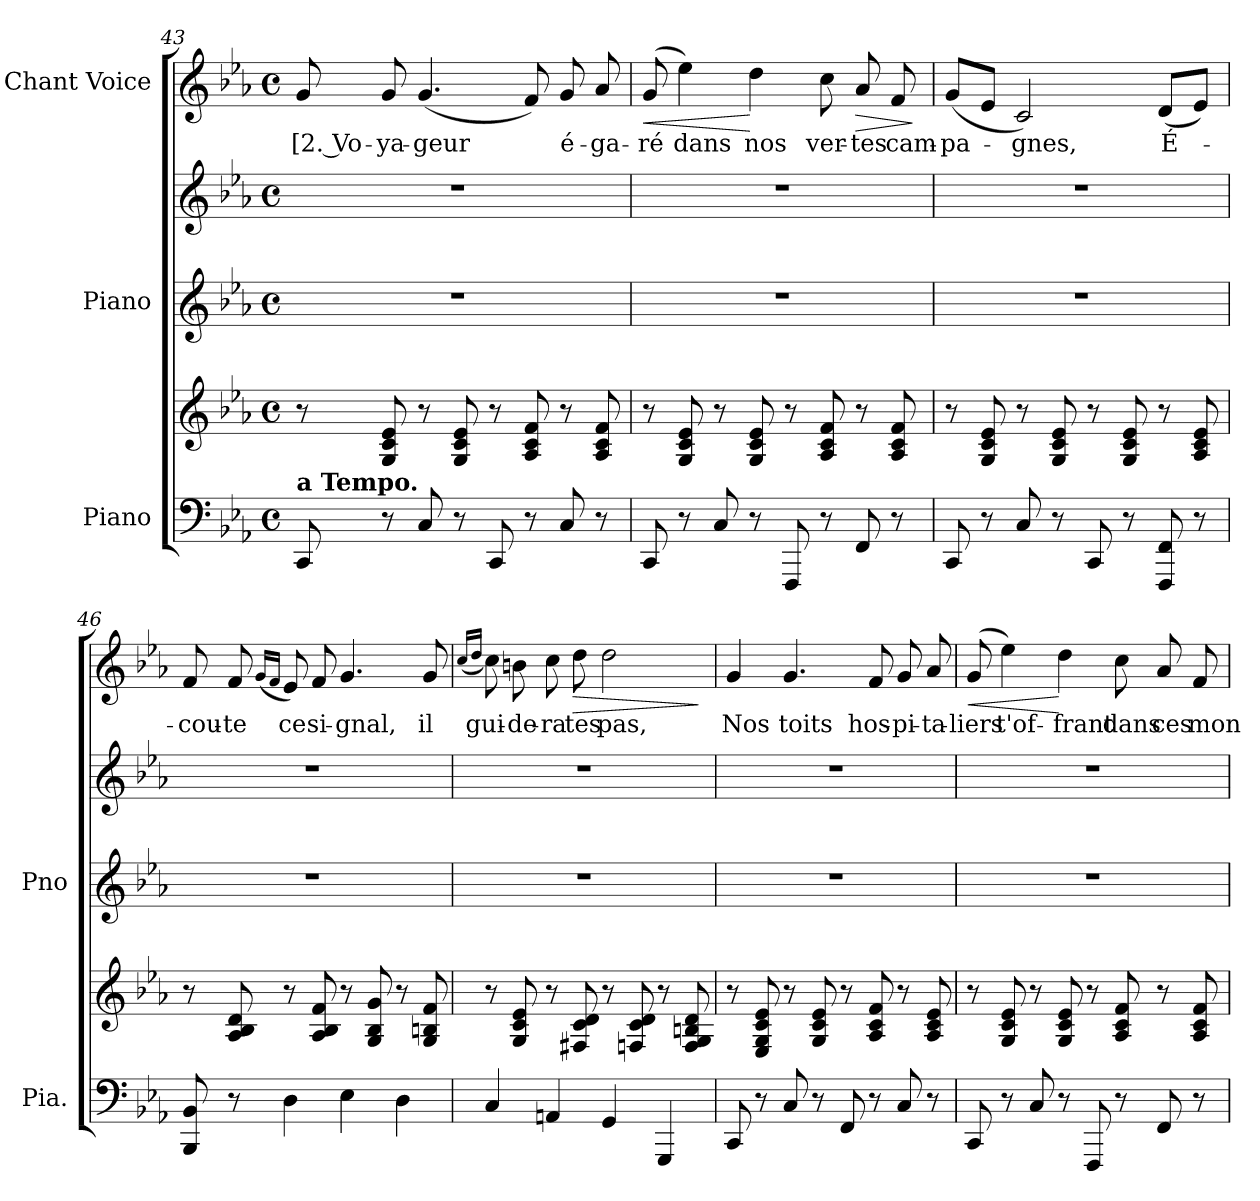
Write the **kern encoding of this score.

**kern	**kern	**kern	**kern	**kern	**text	**dynam
*part3	*part3	*part2	*part2	*part1	*part1	*part1
*staff5	*staff4	*staff3	*staff2	*staff1	*staff1	*staff1
*I"Piano	*	*I"Piano	*	*I"Chant Voice	*	*
*I'Pia.	*	*I'Pno	*	*	*	*
!!LO:PB:g=z
*clefF4	*clefG2	*clefG2	*clefG2	*clefG2	*	*
*k[b-e-a-]	*k[b-e-a-]	*k[b-e-a-]	*k[b-e-a-]	*k[b-e-a-]	*	*
*M4/4	*M4/4	*M4/4	*M4/4	*M4/4	*	*
*met(c)	*met(c)	*met(c)	*met(c)	*met(c)	*	*
=43	=43	=43	=43	=43	=43	=43
!LO:TX:a:B:t=a Tempo.	!	!	!	!	!	!
!	!	!	!	!	!LO:LY:b	!
8CC	8r	1r	1r	8g/	[2. Vo-	.
!	!	!	!	!	!LO:LY:b	!
8r	8G 8c 8e-	.	.	8g/	-ya-	.
!	!	!	!	!	!LO:LY:b	!
8C	8r	.	.	(4.g/	-geur	.
8r	8G 8c 8e-	.	.	.	.	.
8CC	8r	.	.	.	.	.
8r	8A- 8c 8f	.	.	8f/)	.	.
!	!	!	!	!	!LO:LY:b	!
8C	8r	.	.	8g/	é-	.
!	!	!	!	!	!LO:LY:b	!
8r	8A- 8c 8f	.	.	8a-/	-ga-	.
=44	=44	=44	=44	=44	=44	=44
!	!	!	!	!	!LO:LY:b	!LO:HP:b
8CC	8r	1r	1r	(8g/	-ré	<
!	!	!	!	!	!LO:LY:b	!
8r	8G 8c 8e-	.	.	4ee-\)	dans	.
8C	8r	.	.	.	.	.
!	!	!	!	!	!LO:LY:b	!
8r	8G 8c 8e-	.	.	4dd\	nos	[
8FFF	8r	.	.	.	.	.
!	!	!	!	!	!LO:LY:b	!
8r	8A- 8c 8f	.	.	8cc\	ver-	.
!	!	!	!	!	!LO:LY:b	!LO:HP:b
8FF	8r	.	.	8a-/	-tes	>
!	!	!	!	!	!LO:LY:b	!
8r	8A- 8c 8f	.	.	8f/	cam-	.
.	.	.	.	.	.	]
=45	=45	=45	=45	=45	=45	=45
!	!	!	!	!	!LO:LY:b	!
8CC	8r	1r	1r	(8g/L	-pa-	.
8r	8G 8c 8e-	.	.	8e-/J	.	.
!	!	!	!	!	!LO:LY:b	!
8C	8r	.	.	2c/)	-gnes,	.
8r	8G 8c 8e-	.	.	.	.	.
8CC	8r	.	.	.	.	.
8r	8G 8c 8e-	.	.	.	.	.
!	!	!	!	!	!LO:LY:b	!
8FFF 8FF	8r	.	.	(8d/L	É-	.
8r	8A- 8c 8e-	.	.	8e-/J)	.	.
=46	=46	=46	=46	=46	=46	=46
!	!	!	!	!	!LO:LY:b	!
8BBB- 8BB-	8r	1r	1r	8f/	-cou-	.
!	!	!	!	!	!LO:LY:b	!
8r	8A- 8B- 8d	.	.	8f/	-te	.
.	.	.	.	(16qg/LL	.	.
.	.	.	.	16qf/JJ	.	.
!	!	!	!	!	!LO:LY:b	!
4D	8r	.	.	8e-/)	ce	.
!	!	!	!	!	!LO:LY:b	!
.	8A- 8B- 8f	.	.	8f/	si-	.
!	!	!	!	!	!LO:LY:b	!
4E-	8r	.	.	4.g/	-gnal,	.
.	8G 8B- 8g	.	.	.	.	.
4D	8r	.	.	.	.	.
!	!	!	!	!	!LO:LY:b	!
.	8G 8Bn 8f	.	.	8g/	il	.
=47	=47	=47	=47	=47	=47	=47
.	.	.	.	(16qcc/LL	.	.
.	.	.	.	16qdd/JJ	.	.
!	!	!	!	!	!LO:LY:b	!
4C	8r	1r	1r	8cc\)	gui-	.
!	!	!	!	!	!LO:LY:b	!
.	8G 8c 8e-	.	.	8bn\	-de-	.
!	!	!	!	!	!LO:LY:b	!
4AAn	8r	.	.	8cc\	-ra	.
!	!	!	!	!	!LO:LY:b	!LO:HP:b
.	8F#X 8c 8d	.	.	8dd\	tes	>
!	!	!	!	!	!LO:LY:b	!
4GG	8r	.	.	2dd\	pas,	.
.	8Fn 8c 8d	.	.	.	.	.
4GGG	8r	.	.	.	.	.
.	8F 8G 8Bn 8d	.	.	.	.	.
.	.	.	.	.	.	]
!!LO:LB:g=z
=48	=48	=48	=48	=48	=48	=48
!	!	!	!	!	!LO:LY:b	!
8CC	8r	1r	1r	4g/	Nos	.
8r	8E- 8G 8c 8e-	.	.	.	.	.
!	!	!	!	!	!LO:LY:b	!
8C	8r	.	.	4.g/	toits	.
8r	8G 8c 8e-	.	.	.	.	.
8FF	8r	.	.	.	.	.
!	!	!	!	!	!LO:LY:b	!
8r	8A- 8c 8f	.	.	8f/	hos-	.
!	!	!	!	!	!LO:LY:b	!
8C	8r	.	.	8g/	-pi-	.
!	!	!	!	!	!LO:LY:b	!
8r	8A- 8c 8e-	.	.	8a-/	-ta-	.
=49	=49	=49	=49	=49	=49	=49
!	!	!	!	!	!LO:LY:b	!LO:HP:b
8CC	8r	1r	1r	(8g/	-liers	<
!	!	!	!	!	!LO:LY:b	!
8r	8G 8c 8e-	.	.	4ee-\)	t'of-	.
8C	8r	.	.	.	.	.
!	!	!	!	!	!LO:LY:b	!
8r	8G 8c 8e-	.	.	4dd\	-frant	[
8FFF	8r	.	.	.	.	.
!	!	!	!	!	!LO:LY:b	!
8r	8A- 8c 8f	.	.	8cc\	dans	.
!	!	!	!	!	!LO:LY:b	!
8FF	8r	.	.	8a-/	ces	.
!	!	!	!	!	!LO:LY:b	!
8r	8A- 8c 8f	.	.	8f/	mon-	.
=	=	=	=	=	=	=
*-	*-	*-	*-	*-	*-	*-
